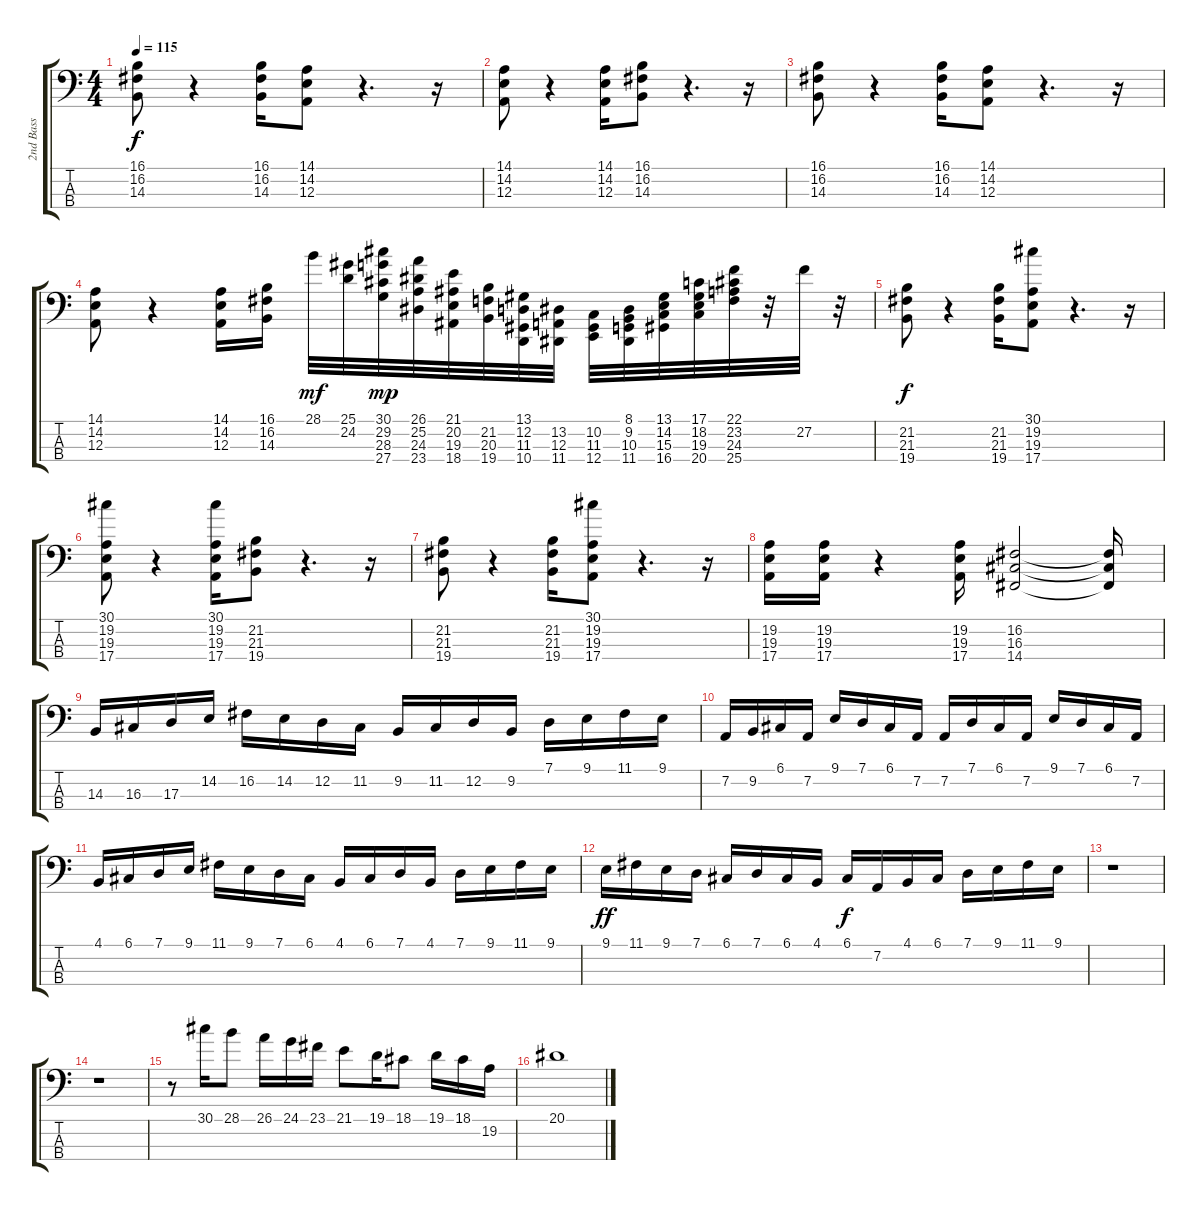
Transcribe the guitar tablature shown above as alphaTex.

\track ("2nd Bass" "2nd Bass") {instrument synthbrass1}
\staff {score tabs}
\tuning (G2 D2 A1 E1) {hide}
\ts (4 4)
\tempo 115
\clef f4
\ks c
(16.1 16.2 14.3).8{dy f instrument synthbrass1} r.4 (16.1 16.2 14.3).16 (14.1 14.2 12.3).8 r.4{d} r.16 |
(14.1 14.2 12.3).8 r.4 (14.1 14.2 12.3).16 (16.1 16.2 14.3).8 r.4{d} r.16 |
(16.1 16.2 14.3).8 r.4 (16.1 16.2 14.3).16 (14.1 14.2 12.3).8 r.4{d} r.16 |
(14.1 14.2 12.3).8 r.4 (14.1 14.2 12.3).16 (16.1 16.2 14.3).16 28.1.32{dy mf instrument acousticgrandpiano} (25.1 24.2).32 (30.1 29.2 28.3 27.4).32{dy mp} (26.1 25.2 24.3 23.4).32 (21.1 20.2 19.3 18.4).32 (21.2 20.3 19.4).32 (13.1 12.2 11.3 10.4).32 (13.2 12.3 11.4).32 (10.2 11.3 12.4).32 (8.1 9.2 10.3 11.4).32 (13.1 14.2 15.3 16.4).32 (17.1 18.2 19.3 20.4).32 (22.1 23.2 24.3 25.4).32 r.32 27.2.32 r.32 |
(21.2 21.3 19.4).8{dy f instrument synthbrass1} r.4 (21.2 21.3 19.4).16 (30.1 19.2 19.3 17.4).8 r.4{d} r.16 |
(30.1 19.2 19.3 17.4).8 r.4 (30.1 19.2 19.3 17.4).16 (21.2 21.3 19.4).8 r.4{d} r.16 |
(21.2 21.3 19.4).8 r.4 (21.2 21.3 19.4).16 (30.1 19.2 19.3 17.4).8 r.4{d} r.16 |
(19.2 19.3 17.4).16 (19.2 19.3 17.4).16 r.4 (19.2 19.3 17.4).16 (16.2 16.3 14.4).2 (16.2{t} 16.3{t} 14.4{t}).16 |
14.3.16{volume 12 instrument distortionguitar} 16.3.16 17.3.16 14.2.16 16.2.16 14.2.16 12.2.16 11.2.16 9.2.16 11.2.16 12.2.16 9.2.16 7.1.16 9.1.16 11.1.16 9.1.16 |
7.2.16 9.2.16 6.1.16 7.2.16 9.1.16 7.1.16 6.1.16 7.2.16 7.2.16 7.1.16 6.1.16 7.2.16 9.1.16 7.1.16 6.1.16 7.2.16 |
4.1.16 6.1.16 7.1.16 9.1.16 11.1.16 9.1.16 7.1.16 6.1.16 4.1.16 6.1.16 7.1.16 4.1.16 7.1.16 9.1.16 11.1.16 9.1.16 |
9.1.16{dy ff} 11.1.16 9.1.16 7.1.16 6.1.16 7.1.16 6.1.16 4.1.16 6.1.16{dy f} 7.2.16 4.1.16 6.1.16 7.1.16 9.1.16 11.1.16 9.1.16 |
r.1 |
r.1 |
r.8{volume 16 instrument fx1rain} 30.1.16 28.1.8 26.1.16 24.1.16 23.1.16 21.1.8 19.1.16 18.1.8 19.1.16 18.1.16 19.2.16 |
20.1.1
